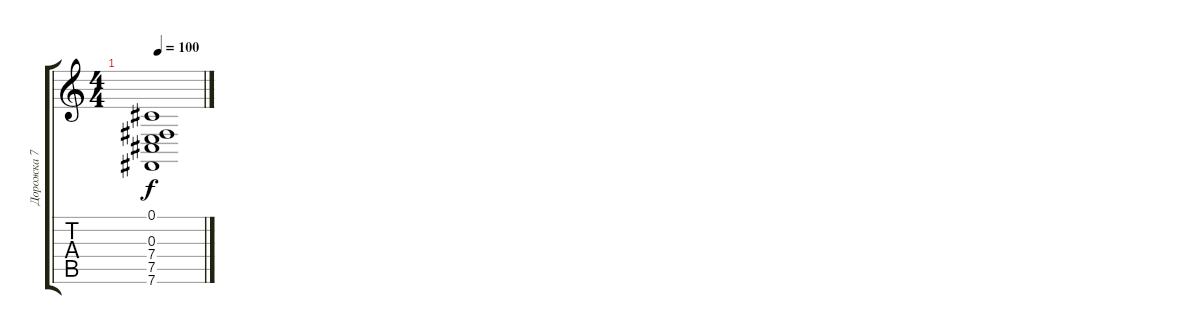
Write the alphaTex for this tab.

\track ("Дорожка 7" "Дорожка 7") {instrument melodictom}
\staff {score tabs}
\tuning (Db4 Ab3 E3 B2 Gb2 B1) {hide}
\ts (4 4)
\tempo 100
\clef g2
\ks c
(0.1 0.3 7.4 7.5 7.6).1{dy f}
